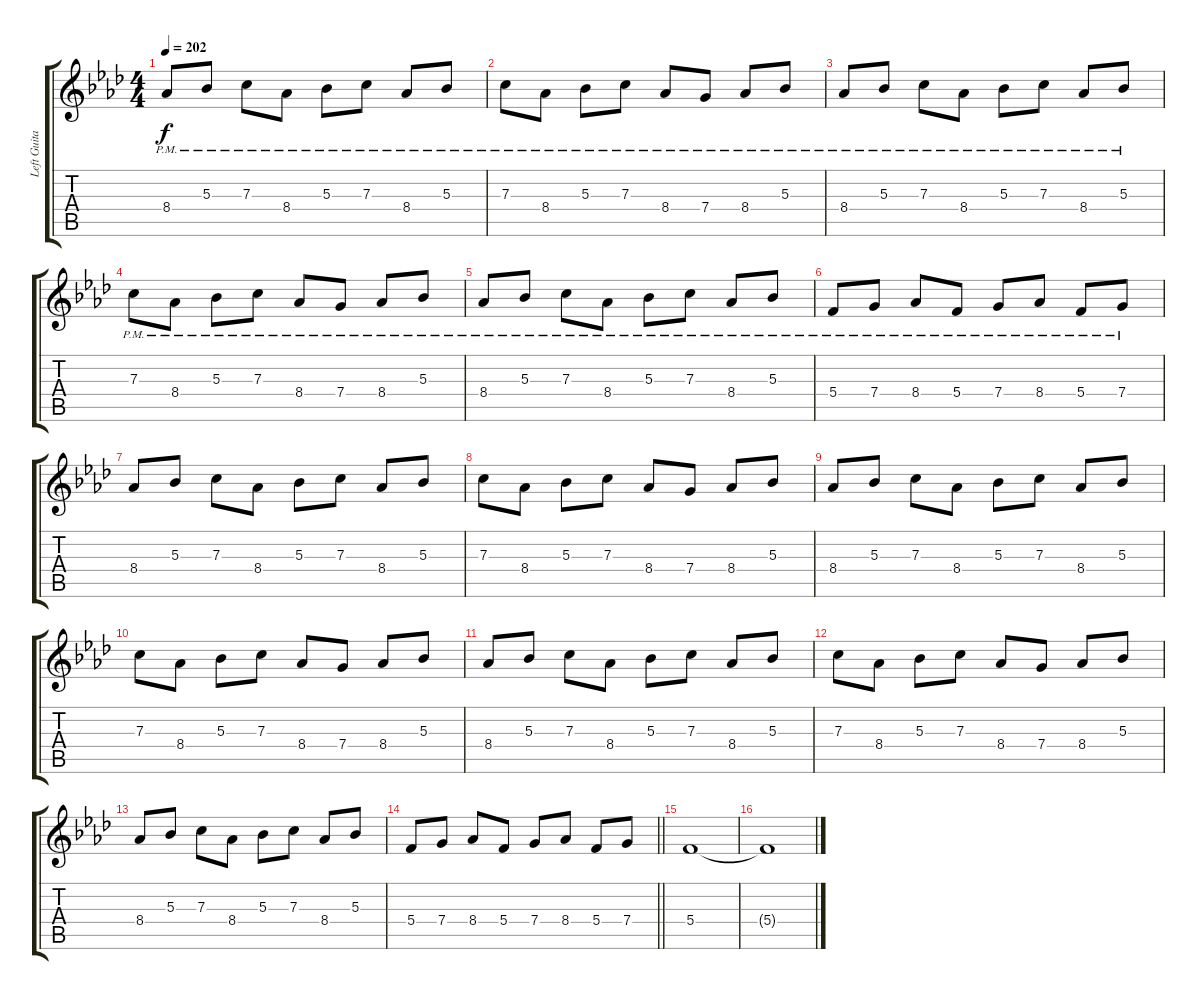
\track ("Left Guitar" "Left Guita") {instrument overdrivenguitar}
\staff {score tabs}
\tuning (D4 A3 F3 C3 G2 C2) {hide}
\ts (4 4)
\tempo 202
\clef g2
\ks ab
8.4{pm}.8{dy f} 5.3{pm}.8 7.3{pm}.8 8.4{pm}.8 5.3{pm}.8 7.3{pm}.8 8.4{pm}.8 5.3{pm}.8 |
7.3{pm}.8 8.4{pm}.8 5.3{pm}.8 7.3{pm}.8 8.4{pm}.8 7.4{pm}.8 8.4{pm}.8 5.3{pm}.8 |
8.4{pm}.8 5.3{pm}.8 7.3{pm}.8 8.4{pm}.8 5.3{pm}.8 7.3{pm}.8 8.4{pm}.8 5.3{pm}.8 |
7.3{pm}.8 8.4{pm}.8 5.3{pm}.8 7.3{pm}.8 8.4{pm}.8 7.4{pm}.8 8.4{pm}.8 5.3{pm}.8 |
8.4{pm}.8 5.3{pm}.8 7.3{pm}.8 8.4{pm}.8 5.3{pm}.8 7.3{pm}.8 8.4{pm}.8 5.3{pm}.8 |
5.4{pm}.8 7.4{pm}.8 8.4{pm}.8 5.4{pm}.8 7.4{pm}.8 8.4{pm}.8 5.4{pm}.8 7.4{pm}.8 |
8.4.8 5.3.8 7.3.8 8.4.8 5.3.8 7.3.8 8.4.8 5.3.8 |
7.3.8 8.4.8 5.3.8 7.3.8 8.4.8 7.4.8 8.4.8 5.3.8 |
8.4.8 5.3.8 7.3.8 8.4.8 5.3.8 7.3.8 8.4.8 5.3.8 |
7.3.8 8.4.8 5.3.8 7.3.8 8.4.8 7.4.8 8.4.8 5.3.8 |
8.4.8 5.3.8 7.3.8 8.4.8 5.3.8 7.3.8 8.4.8 5.3.8 |
7.3.8 8.4.8 5.3.8 7.3.8 8.4.8 7.4.8 8.4.8 5.3.8 |
8.4.8 5.3.8 7.3.8 8.4.8 5.3.8 7.3.8 8.4.8 5.3.8 |
\barLineRight lightlight
5.4.8 7.4.8 8.4.8 5.4.8 7.4.8 8.4.8 5.4.8 7.4.8 |
5.4.1 |
5.4{t}.1
